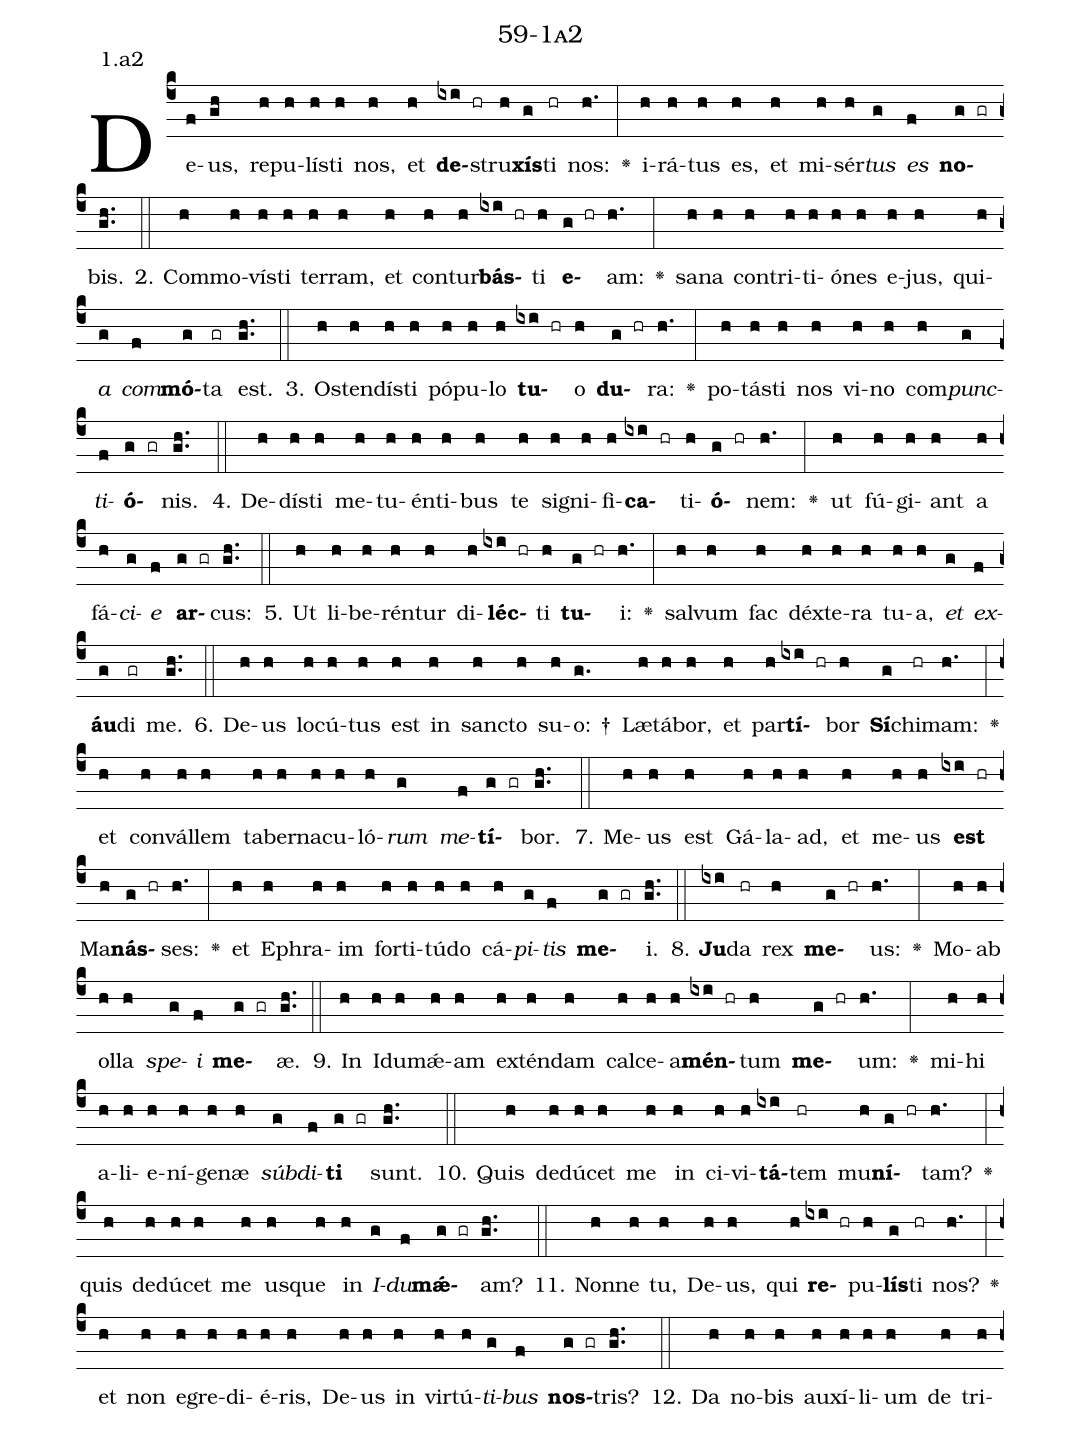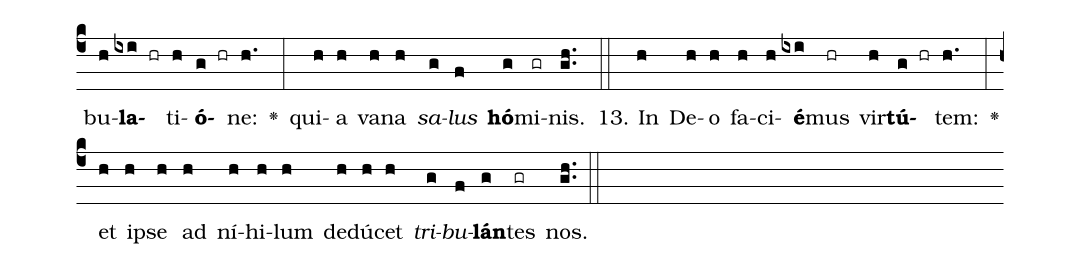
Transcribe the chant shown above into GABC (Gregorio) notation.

name: 59-1a2;
annotation: 1.a2;
%%
(c4)De(f)us,(gh) re(h)pu(h)lís(h)ti(h) nos,(h) et(h) <b>de</b>(ixi hr)stru(h)<b>xís</b>(g)ti(hr) nos:(h.) <v>\greheightstar</v>(:) i(h)rá(h)tus(h) es,(h) et(h) mi(h)sér(h)<i>tus</i>(g) <i>es</i>(f) <b>no</b>(g gr)bis.(gh..) (::)
2. Com(h)mo(h)vís(h)ti(h) ter(h)ram,(h) et(h) con(h)tur(h)<b>bás</b>(ixi hr)ti(h) <b>e</b>(g hr)am:(h.) <v>\greheightstar</v>(:) sa(h)na(h) con(h)tri(h)ti(h)ó(h)nes(h) e(h)jus,(h) qui(h)<i>a</i>(g) <i>com</i>(f)<b>mó</b>(g)ta(gr) est.(gh..) (::)
3. Os(h)ten(h)dís(h)ti(h) pó(h)pu(h)lo(h) <b>tu</b>(ixi hr)o(h) <b>du</b>(g hr)ra:(h.) <v>\greheightstar</v>(:) po(h)tás(h)ti(h) nos(h) vi(h)no(h) com(h)<i>punc</i>(g)<i>ti</i>(f)<b>ó</b>(g gr)nis.(gh..) (::)
4. De(h)dís(h)ti(h) me(h)tu(h)én(h)ti(h)bus(h) te(h) si(h)gni(h)fi(h)<b>ca</b>(ixi hr)ti(h)<b>ó</b>(g hr)nem:(h.) <v>\greheightstar</v>(:) ut(h) fú(h)gi(h)ant(h) a(h) fá(h)<i>ci</i>(g)<i>e</i>(f) <b>ar</b>(g gr)cus:(gh..) (::)
5. Ut(h) li(h)be(h)rén(h)tur(h) di(h)<b>léc</b>(ixi hr)ti(h) <b>tu</b>(g hr)i:(h.) <v>\greheightstar</v>(:) sal(h)vum(h) fac(h) déx(h)te(h)ra(h) tu(h)a,(h) <i>et</i>(g) <i>ex</i>(f)<b>áu</b>(g)di(gr) me.(gh..) (::)
6. De(h)us(h) lo(h)cú(h)tus(h) est(h) in(h) sanc(h)to(h) su(h)o: †(g.) Læ(h)tá(h)bor,(h) et(h) par(h)<b>tí</b>(ixi hr)bor(h) <b>Sí</b>(g)chi(hr)mam:(h.) <v>\greheightstar</v>(:) et(h) con(h)vál(h)lem(h) ta(h)ber(h)na(h)cu(h)ló(h)<i>rum</i>(g) <i>me</i>(f)<b>tí</b>(g gr)bor.(gh..) (::)
7. Me(h)us(h) est(h) Gá(h)la(h)ad,(h) et(h) me(h)us(h) <b>est</b>(ixi hr) Ma(h)<b>nás</b>(g hr)ses:(h.) <v>\greheightstar</v>(:) et(h) E(h)phra(h)im(h) for(h)ti(h)tú(h)do(h) cá(h)<i>pi</i>(g)<i>tis</i>(f) <b>me</b>(g gr)i.(gh..) (::)
8. <b>Ju</b>(ixi)da(hr) rex(h) <b>me</b>(g hr)us:(h.) <v>\greheightstar</v>(:) Mo(h)ab(h) ol(h)la(h) <i>spe</i>(g)<i>i</i>(f) <b>me</b>(g gr)æ.(gh..) (::)
9. In(h) I(h)du(h)mǽ(h)am(h) ex(h)tén(h)dam(h) cal(h)ce(h)a(h)<b>mén</b>(ixi hr)tum(h) <b>me</b>(g hr)um:(h.) <v>\greheightstar</v>(:) mi(h)hi(h) a(h)li(h)e(h)ní(h)ge(h)næ(h) <i>súb</i>(g)<i>di</i>(f)<b>ti</b>(g gr) sunt.(gh..) (::)
10. Quis(h) de(h)dú(h)cet(h) me(h) in(h) ci(h)vi(h)<b>tá</b>(ixi)tem(hr) mu(h)<b>ní</b>(g hr)tam?(h.) <v>\greheightstar</v>(:) quis(h) de(h)dú(h)cet(h) me(h) us(h)que(h) in(h) <i>I</i>(g)<i>du</i>(f)<b>mǽ</b>(g gr)am?(gh..) (::)
11. Non(h)ne(h) tu,(h) De(h)us,(h) qui(h) <b>re</b>(ixi hr)pu(h)<b>lís</b>(g)ti(hr) nos?(h.) <v>\greheightstar</v>(:) et(h) non(h) e(h)gre(h)di(h)é(h)ris,(h) De(h)us(h) in(h) vir(h)tú(h)<i>ti</i>(g)<i>bus</i>(f) <b>nos</b>(g gr)tris?(gh..) (::)
12. Da(h) no(h)bis(h) au(h)xí(h)li(h)um(h) de(h) tri(h)bu(h)<b>la</b>(ixi hr)ti(h)<b>ó</b>(g hr)ne:(h.) <v>\greheightstar</v>(:) qui(h)a(h) va(h)na(h) <i>sa</i>(g)<i>lus</i>(f) <b>hó</b>(g)mi(gr)nis.(gh..) (::)
13. In(h) De(h)o(h) fa(h)ci(h)<b>é</b>(ixi)mus(hr) vir(h)<b>tú</b>(g hr)tem:(h.) <v>\greheightstar</v>(:) et(h) ip(h)se(h) ad(h) ní(h)hi(h)lum(h) de(h)dú(h)cet(h) <i>tri</i>(g)<i>bu</i>(f)<b>lán</b>(g)tes(gr) nos.(gh..) (::)
